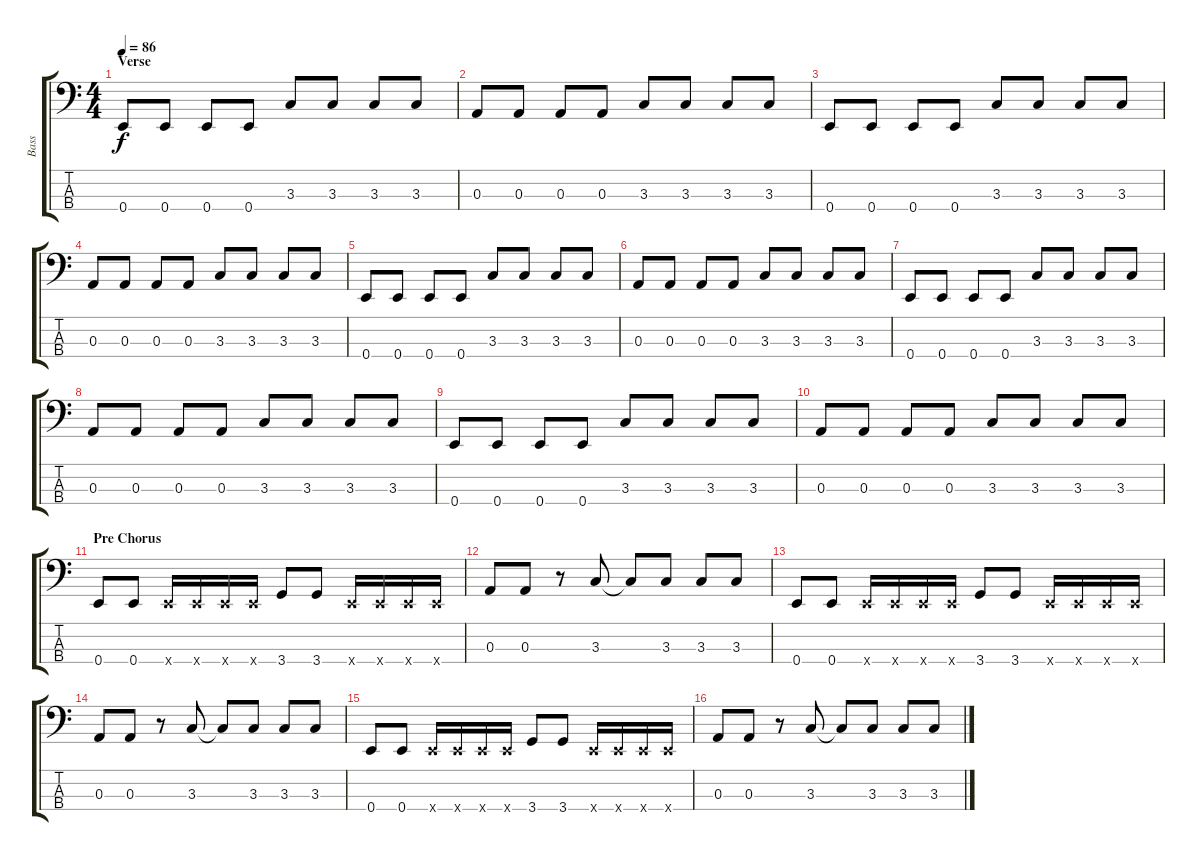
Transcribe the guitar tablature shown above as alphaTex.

\track ("Bass" "Bass") {instrument electricbasspick}
\staff {score tabs}
\tuning (G2 D2 A1 E1) {hide}
\ts (4 4)
\section ("" "Verse")
\tempo 86
\clef f4
\ks c
0.4.8{dy f} 0.4.8 0.4.8 0.4.8 3.3.8 3.3.8 3.3.8 3.3.8 |
0.3.8 0.3.8 0.3.8 0.3.8 3.3.8 3.3.8 3.3.8 3.3.8 |
0.4.8 0.4.8 0.4.8 0.4.8 3.3.8 3.3.8 3.3.8 3.3.8 |
0.3.8 0.3.8 0.3.8 0.3.8 3.3.8 3.3.8 3.3.8 3.3.8 |
0.4.8 0.4.8 0.4.8 0.4.8 3.3.8 3.3.8 3.3.8 3.3.8 |
0.3.8 0.3.8 0.3.8 0.3.8 3.3.8 3.3.8 3.3.8 3.3.8 |
0.4.8 0.4.8 0.4.8 0.4.8 3.3.8 3.3.8 3.3.8 3.3.8 |
0.3.8 0.3.8 0.3.8 0.3.8 3.3.8 3.3.8 3.3.8 3.3.8 |
0.4.8 0.4.8 0.4.8 0.4.8 3.3.8 3.3.8 3.3.8 3.3.8 |
0.3.8 0.3.8 0.3.8 0.3.8 3.3.8 3.3.8 3.3.8 3.3.8 |
\section ("" "Pre Chorus")
0.4.8 0.4.8 0.4{x}.16 0.4{x}.16 0.4{x}.16 0.4{x}.16 3.4.8 3.4.8 0.4{x}.16 0.4{x}.16 0.4{x}.16 0.4{x}.16 |
0.3.8 0.3.8 r.8 3.3.8 3.3{t}.8 3.3.8 3.3.8 3.3.8 |
0.4.8 0.4.8 0.4{x}.16 0.4{x}.16 0.4{x}.16 0.4{x}.16 3.4.8 3.4.8 0.4{x}.16 0.4{x}.16 0.4{x}.16 0.4{x}.16 |
0.3.8 0.3.8 r.8 3.3.8 3.3{t}.8 3.3.8 3.3.8 3.3.8 |
0.4.8 0.4.8 0.4{x}.16 0.4{x}.16 0.4{x}.16 0.4{x}.16 3.4.8 3.4.8 0.4{x}.16 0.4{x}.16 0.4{x}.16 0.4{x}.16 |
0.3.8 0.3.8 r.8 3.3.8 3.3{t}.8 3.3.8 3.3.8 3.3.8
